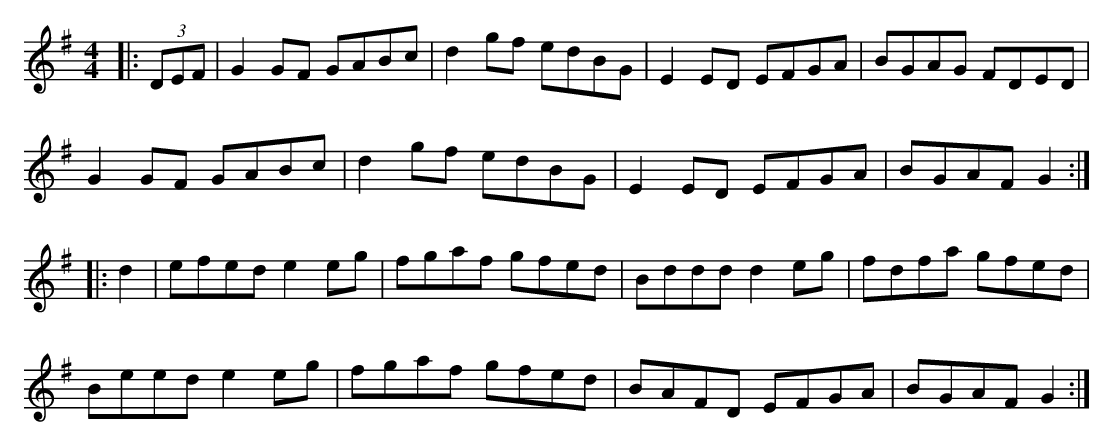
X:1
M:4/4
K:G
|:(3DEF|G2GF GABc|d2gf edBG|E2ED EFGA|BGAG FDED|
G2GF GABc|d2gf edBG|E2ED EFGA|BGAF G2:|
|:d2|efed e2eg|fgaf gfed|Bddd d2eg|fdfa gfed|
Beed e2eg|fgaf gfed|BAFD EFGA|BGAF G2:|
